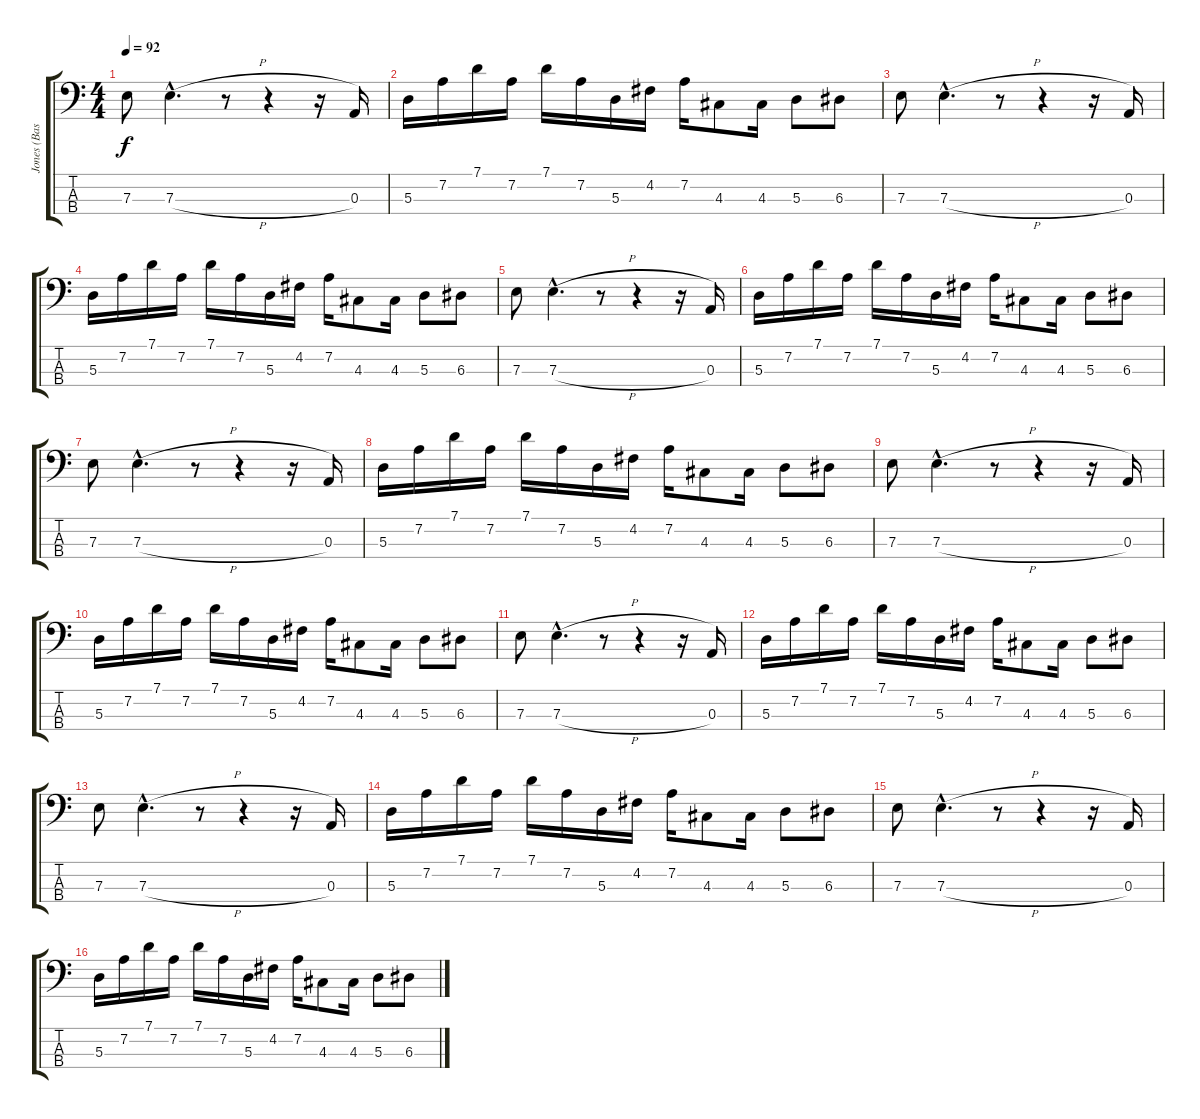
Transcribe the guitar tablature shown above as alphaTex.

\track ("Jones (Bass)" "Jones (Bas") {instrument electricbasspick}
\staff {score tabs}
\tuning (G2 D2 A1 E1) {hide}
\ts (4 4)
\tempo 92
\clef f4
\ks c
7.3.8{dy f} 7.3{h hac}.4{d} r.8 r.4 r.16 0.3.16 |
5.3.16 7.2.16 7.1.16 7.2.16 7.1.16 7.2.16 5.3.16 4.2.16 7.2.16 4.3.8 4.3.16 5.3.8 6.3.8 |
7.3.8 7.3{h hac}.4{d} r.8 r.4 r.16 0.3.16 |
5.3.16 7.2.16 7.1.16 7.2.16 7.1.16 7.2.16 5.3.16 4.2.16 7.2.16 4.3.8 4.3.16 5.3.8 6.3.8 |
7.3.8 7.3{h hac}.4{d} r.8 r.4 r.16 0.3.16 |
5.3.16 7.2.16 7.1.16 7.2.16 7.1.16 7.2.16 5.3.16 4.2.16 7.2.16 4.3.8 4.3.16 5.3.8 6.3.8 |
7.3.8 7.3{h hac}.4{d} r.8 r.4 r.16 0.3.16 |
5.3.16 7.2.16 7.1.16 7.2.16 7.1.16 7.2.16 5.3.16 4.2.16 7.2.16 4.3.8 4.3.16 5.3.8 6.3.8 |
7.3.8 7.3{h hac}.4{d} r.8 r.4 r.16 0.3.16 |
5.3.16 7.2.16 7.1.16 7.2.16 7.1.16 7.2.16 5.3.16 4.2.16 7.2.16 4.3.8 4.3.16 5.3.8 6.3.8 |
7.3.8 7.3{h hac}.4{d} r.8 r.4 r.16 0.3.16 |
5.3.16 7.2.16 7.1.16 7.2.16 7.1.16 7.2.16 5.3.16 4.2.16 7.2.16 4.3.8 4.3.16 5.3.8 6.3.8 |
7.3.8 7.3{h hac}.4{d} r.8 r.4 r.16 0.3.16 |
5.3.16 7.2.16 7.1.16 7.2.16 7.1.16 7.2.16 5.3.16 4.2.16 7.2.16 4.3.8 4.3.16 5.3.8 6.3.8 |
7.3.8 7.3{h hac}.4{d} r.8 r.4 r.16 0.3.16 |
5.3.16 7.2.16 7.1.16 7.2.16 7.1.16 7.2.16 5.3.16 4.2.16 7.2.16 4.3.8 4.3.16 5.3.8 6.3.8
